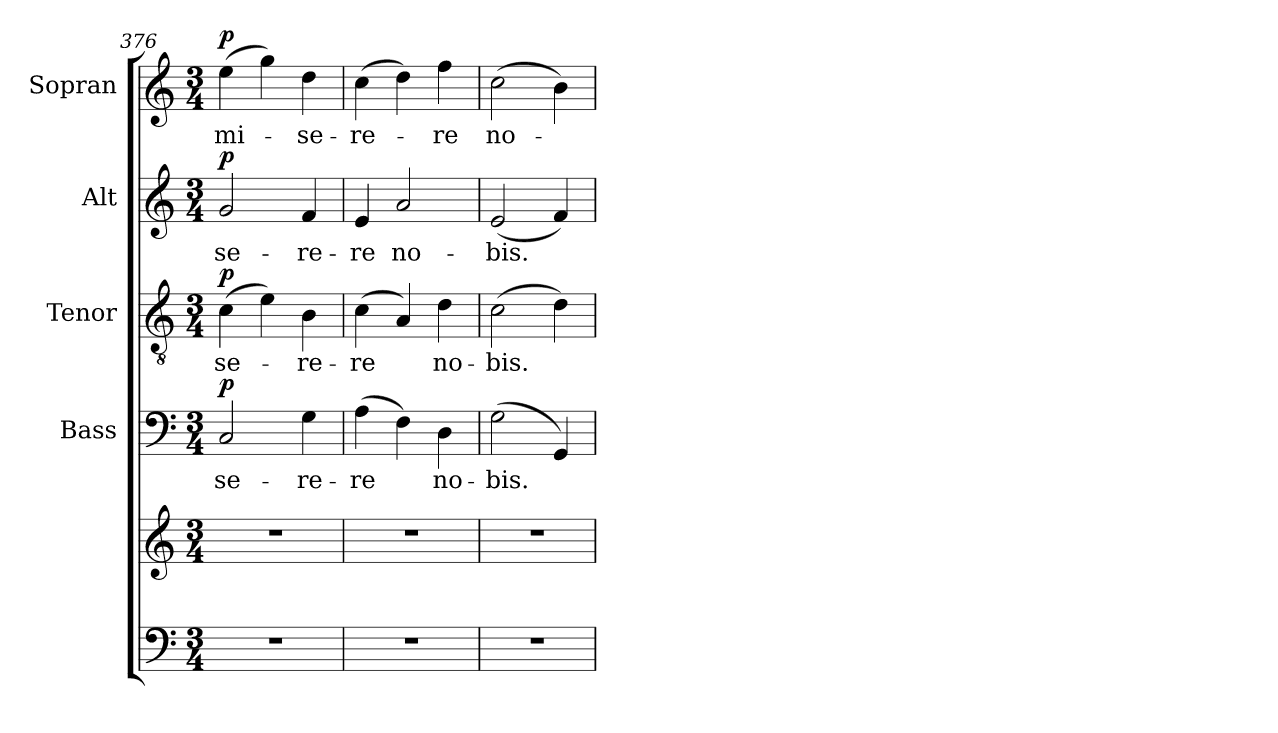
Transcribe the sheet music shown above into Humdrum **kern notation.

**kern	**kern	**kern	**text	**dynam	**kern	**text	**dynam	**kern	**text	**dynam	**kern	**text	**dynam
*part5	*part5	*part4	*part4	*part4	*part3	*part3	*part3	*part2	*part2	*part2	*part1	*part1	*part1
*staff6	*staff5	*staff4	*staff4	*staff4	*staff3	*staff3	*staff3	*staff2	*staff2	*staff2	*staff1	*staff1	*staff1
*	*	*I"Bass	*	*	*I"Tenor	*	*	*I"Alt	*	*	*I"Sopran	*	*
*	*	*I'B.	*	*	*I'T.	*	*	*I'A.	*	*	*I'S.	*	*
*clefF4	*clefG2	*clefF4	*	*	*clefGv2	*	*	*clefG2	*	*	*clefG2	*	*
*k[]	*k[]	*k[]	*	*	*k[]	*	*	*k[]	*	*	*k[]	*	*
*C:	*C:	*C:	*	*	*C:	*	*	*C:	*	*	*C:	*	*
*M3/4	*M3/4	*M3/4	*	*	*M3/4	*	*	*M3/4	*	*	*M3/4	*	*
=376	=376	=376	=376	=376	=376	=376	=376	=376	=376	=376	=376	=376	=376
!	!	!	!LO:LY:b	!LO:DY:a	!	!LO:LY:b	!LO:DY:a	!	!LO:LY:b	!LO:DY:a	!	!LO:LY:b	!LO:DY:a
2.r	2.r	2C/	-se-	p	(>4c\	-se-	p	2g/	-se-	p	(>4ee\	mi-	p
.	.	.	.	.	4e\)	.	.	.	.	.	4gg\)	.	.
!	!	!	!LO:LY:b	!	!	!LO:LY:b	!	!	!LO:LY:b	!	!	!LO:LY:b	!
.	.	4G\	-re-	.	4B\	-re-	.	4f/	-re-	.	4dd\	-se-	.
=377	=377	=377	=377	=377	=377	=377	=377	=377	=377	=377	=377	=377	=377
!	!	!	!LO:LY:b	!	!	!LO:LY:b	!	!	!LO:LY:b	!	!	!LO:LY:b	!
2.r	2.r	(>4A\	-re	.	(>4c\	-re	.	4e/	-re	.	(>4cc\	-re-	.
!	!	!	!	!	!	!	!	!	!LO:LY:b	!	!	!	!
.	.	4F\)	.	.	4A/)	.	.	2a/	no-	.	4dd\)	.	.
!	!	!	!LO:LY:b	!	!	!LO:LY:b	!	!	!	!	!	!LO:LY:b	!
.	.	4D\	no-	.	4d\	no-	.	.	.	.	4ff\	-re	.
!!LO:PB:g=z
=378	=378	=378	=378	=378	=378	=378	=378	=378	=378	=378	=378	=378	=378
!	!	!	!LO:LY:b	!	!	!LO:LY:b	!	!	!LO:LY:b	!	!	!LO:LY:b	!
2.r	2.r	(>2G\	-bis.	.	(>2c\	-bis.	.	(<2e/	-bis.	.	(>2cc\	no-	.
.	.	4GG/)	.	.	4d\)	.	.	4f/)	.	.	4b\)	.	.
=	=	=	=	=	=	=	=	=	=	=	=	=	=
*-	*-	*-	*-	*-	*-	*-	*-	*-	*-	*-	*-	*-	*-
